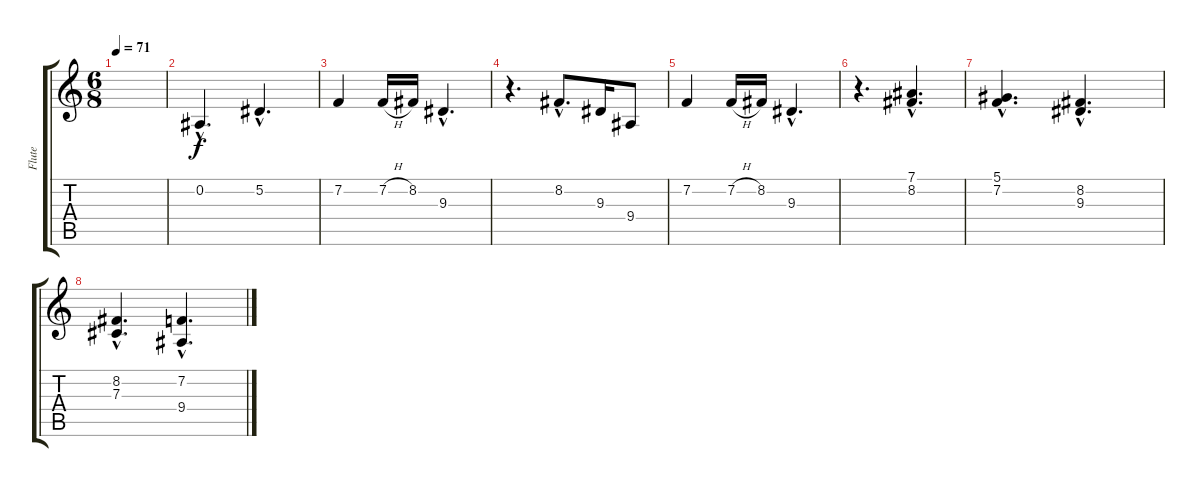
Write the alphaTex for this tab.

\track ("Flute" "Flute") {instrument flute}
\staff {score tabs}
\tuning (Eb4 Bb3 Gb3 Db3 Ab2 Eb2) {hide}
\ts (6 8)
\tempo 71
\clef g2
\ks c
|
0.2{hac}.4{d} 5.2{hac}.4{d} |
7.2.4 7.2{h}.16 8.2.16 9.3{hac}.4{d} |
r.4{d} 8.2{hac}.8{d} 9.3.16 9.4.8 |
7.2.4 7.2{h}.16 8.2.16 9.3{hac}.4{d} |
r.4{d} (7.1{hac} 8.2{hac}).4{d} |
(5.1{hac} 7.2{hac}).4{d} (8.2{hac} 9.3{hac}).4{d} |
(8.2{hac} 7.3{hac}).4{d} (7.2{hac} 9.4{hac}).4{d}
